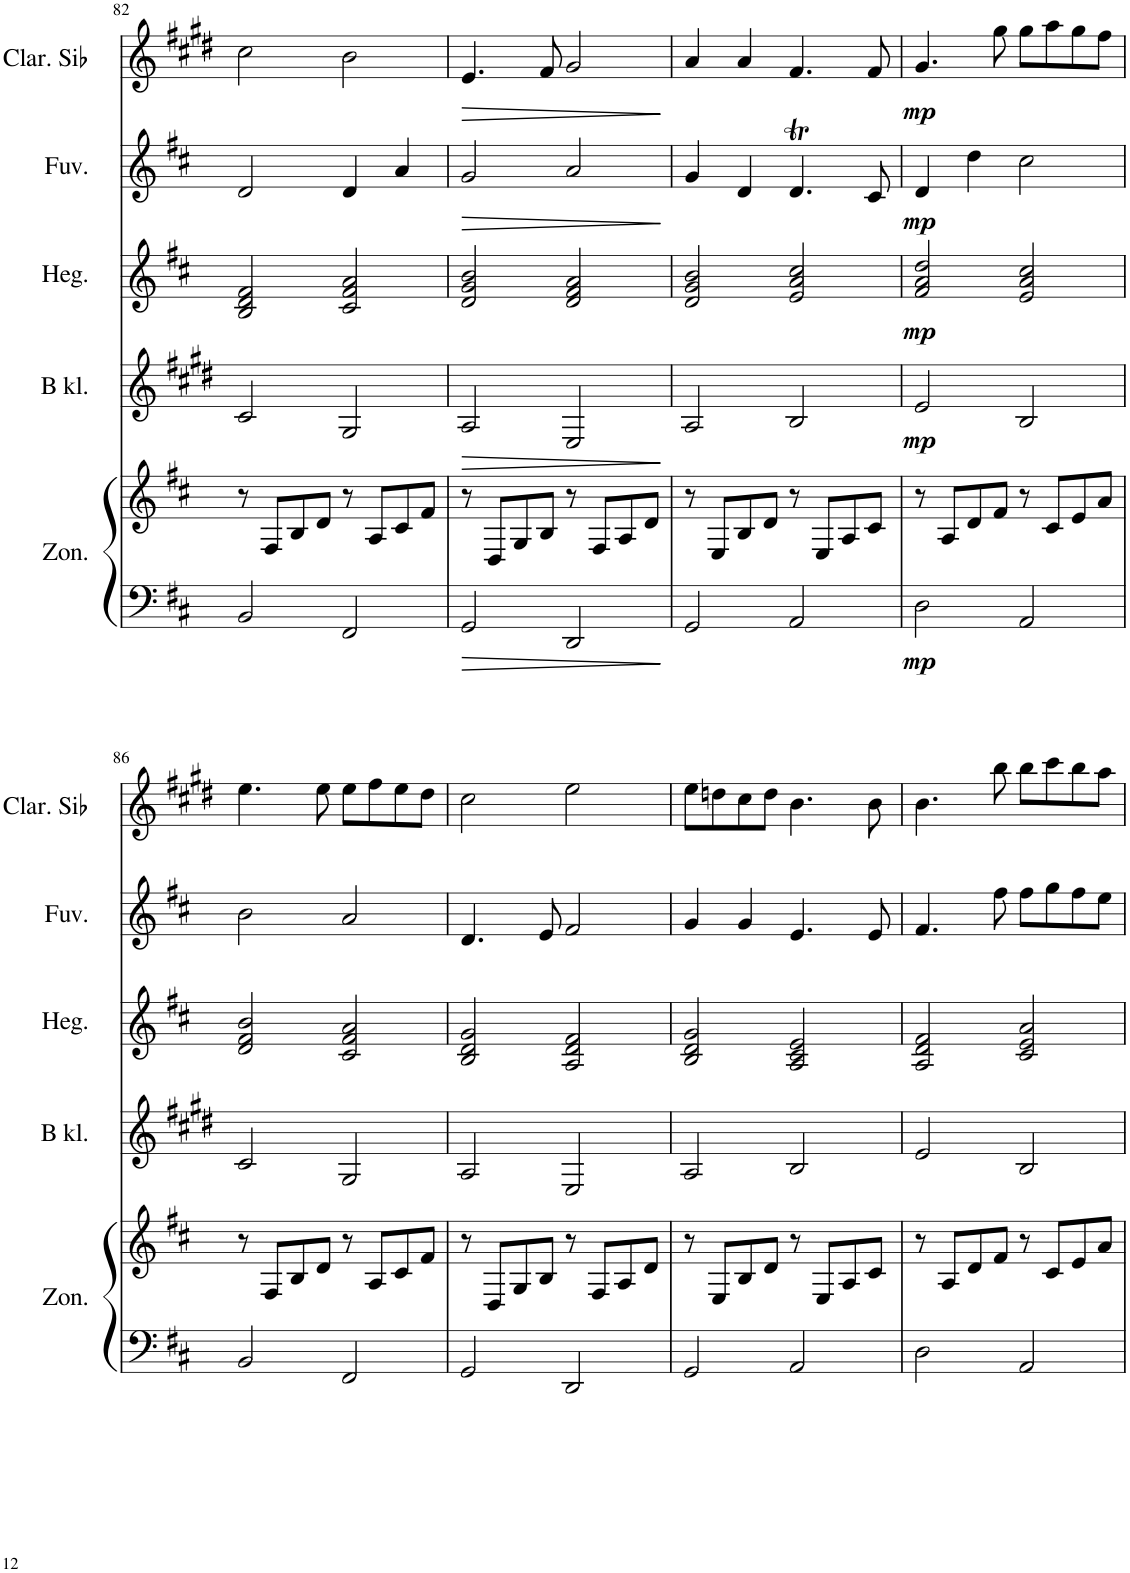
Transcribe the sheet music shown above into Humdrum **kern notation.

**kern	**kern	**dynam	**kern	**dynam	**kern	**dynam	**kern	**dynam	**kern	**dynam
*part5	*part5	*part5	*part4	*part4	*part3	*part3	*part2	*part2	*part1	*part1
*staff6	*staff5	*staff5/6	*staff4	*staff4	*staff3	*staff3	*staff2	*staff2	*staff1	*staff1
*I"Zongora	*	*	*I"B-klarinét	*	*I"Hegedű	*	*I"Fuvola	*	*I"Clarinette en Sib	*
*I'Zon.	*	*	*I'B kl.	*	*I'Heg.	*	*I'Fuv.	*	*I'Clar. Sib	*
!!LO:PB:g=z
*clefF4	*clefG2	*	*clefG2	*	*clefG2	*	*clefG2	*	*clefG2	*
*	*	*	*Trd1c2	*	*	*	*	*	*Trd1c2	*
*k[f#c#]	*k[f#c#]	*	*k[f#c#g#d#]	*	*k[f#c#]	*	*k[f#c#]	*	*k[f#c#g#d#]	*
*M4/4	*M4/4	*	*M4/4	*	*M4/4	*	*M4/4	*	*M4/4	*
=82	=82	=82	=82	=82	=82	=82	=82	=82	=82	=82
2BB/	8r	.	2c#/	.	2B/ 2d/ 2f#/	.	2d/	.	2cc#\	.
.	8F#/L	.	.	.	.	.	.	.	.	.
.	8B/	.	.	.	.	.	.	.	.	.
.	8d/J	.	.	.	.	.	.	.	.	.
2FF#/	8r	.	2G#/	.	2c#/ 2f#/ 2a/	.	4d/	.	2b\	.
.	8A/L	.	.	.	.	.	.	.	.	.
.	8c#/	.	.	.	.	.	4a/	.	.	.
.	8f#/J	.	.	.	.	.	.	.	.	.
=83	=83	=83	=83	=83	=83	=83	=83	=83	=83	=83
!	!	!	!	!LO:HP:b	!	!	!	!LO:HP:b	!	!LO:HP:b
2GG/	8r	.	2A/	>	2d/ 2g/ 2b/	.	2g/	>	4.e/	>
.	8D/L	.	.	.	.	.	.	.	.	.
.	8G/	.	.	.	.	.	.	.	.	.
.	8B/J	.	.	.	.	.	.	.	8f#/	.
2DD/	8r	.	2E/	.	2d/ 2f#/ 2a/	.	2a/	.	2g#/	.
.	8F#/L	.	.	.	.	.	.	.	.	.
.	8A/	.	.	.	.	.	.	.	.	.
.	8d/J	.	.	.	.	.	.	.	.	.
.	.	.	.	]	.	.	.	]	.	]
=84	=84	=84	=84	=84	=84	=84	=84	=84	=84	=84
2GG/	8r	.	2A/	.	2d/ 2g/ 2b/	.	4g/	.	4a/	.
.	8E/L	.	.	.	.	.	.	.	.	.
.	8B/	.	.	.	.	.	4d/	.	4a/	.
.	8d/J	.	.	.	.	.	.	.	.	.
2AA/	8r	.	2B/	.	2e/ 2a/ 2cc#/	.	4.dT/	.	4.f#/	.
.	8E/L	.	.	.	.	.	.	.	.	.
.	8A/	.	.	.	.	.	.	.	.	.
.	8c#/J	.	.	.	.	.	8c#/	.	8f#/	.
=85	=85	=85	=85	=85	=85	=85	=85	=85	=85	=85
!	!	!LO:DY:b=2	!	!LO:DY:b	!	!LO:DY:b	!	!LO:DY:b	!	!LO:DY:b
2D\	8r	mp	2e/	mp	2f#/ 2a/ 2dd/	mp	4d/	mp	4.g#/	mp
.	8A/L	.	.	.	.	.	.	.	.	.
.	8d/	.	.	.	.	.	4dd\	.	.	.
.	8f#/J	.	.	.	.	.	.	.	8gg#\	.
2AA/	8r	.	2B/	.	2e/ 2a/ 2cc#/	.	2cc#\	.	8gg#\L	.
.	8c#/L	.	.	.	.	.	.	.	8aa\	.
.	8e/	.	.	.	.	.	.	.	8gg#\	.
.	8a/J	.	.	.	.	.	.	.	8ff#\J	.
!!LO:LB:g=z
=86	=86	=86	=86	=86	=86	=86	=86	=86	=86	=86
2BB/	8r	.	2c#/	.	2d/ 2f#/ 2b/	.	2b\	.	4.ee\	.
.	8F#/L	.	.	.	.	.	.	.	.	.
.	8B/	.	.	.	.	.	.	.	.	.
.	8d/J	.	.	.	.	.	.	.	8ee\	.
2FF#/	8r	.	2G#/	.	2c#/ 2f#/ 2a/	.	2a/	.	8ee\L	.
.	8A/L	.	.	.	.	.	.	.	8ff#\	.
.	8c#/	.	.	.	.	.	.	.	8ee\	.
.	8f#/J	.	.	.	.	.	.	.	8dd#\J	.
=87	=87	=87	=87	=87	=87	=87	=87	=87	=87	=87
2GG/	8r	.	2A/	.	2B/ 2d/ 2g/	.	4.d/	.	2cc#\	.
.	8D/L	.	.	.	.	.	.	.	.	.
.	8G/	.	.	.	.	.	.	.	.	.
.	8B/J	.	.	.	.	.	8e/	.	.	.
2DD/	8r	.	2E/	.	2A/ 2d/ 2f#/	.	2f#/	.	2ee\	.
.	8F#/L	.	.	.	.	.	.	.	.	.
.	8A/	.	.	.	.	.	.	.	.	.
.	8d/J	.	.	.	.	.	.	.	.	.
=88	=88	=88	=88	=88	=88	=88	=88	=88	=88	=88
2GG/	8r	.	2A/	.	2B/ 2d/ 2g/	.	4g/	.	8ee\L	.
.	8E/L	.	.	.	.	.	.	.	8ddn\	.
.	8B/	.	.	.	.	.	4g/	.	8cc#\	.
.	8d/J	.	.	.	.	.	.	.	8dd\J	.
2AA/	8r	.	2B/	.	2A/ 2c#/ 2e/	.	4.e/	.	4.b\	.
.	8E/L	.	.	.	.	.	.	.	.	.
.	8A/	.	.	.	.	.	.	.	.	.
.	8c#/J	.	.	.	.	.	8e/	.	8b\	.
=89	=89	=89	=89	=89	=89	=89	=89	=89	=89	=89
2D\	8r	.	2e/	.	2A/ 2d/ 2f#/	.	4.f#/	.	4.b\	.
.	8A/L	.	.	.	.	.	.	.	.	.
.	8d/	.	.	.	.	.	.	.	.	.
.	8f#/J	.	.	.	.	.	8ff#\	.	8bb\	.
2AA/	8r	.	2B/	.	2c#/ 2e/ 2a/	.	8ff#\L	.	8bb\L	.
.	8c#/L	.	.	.	.	.	8gg\	.	8ccc#\	.
.	8e/	.	.	.	.	.	8ff#\	.	8bb\	.
.	8a/J	.	.	.	.	.	8ee\J	.	8aa\J	.
=	=	=	=	=	=	=	=	=	=	=
*-	*-	*-	*-	*-	*-	*-	*-	*-	*-	*-
